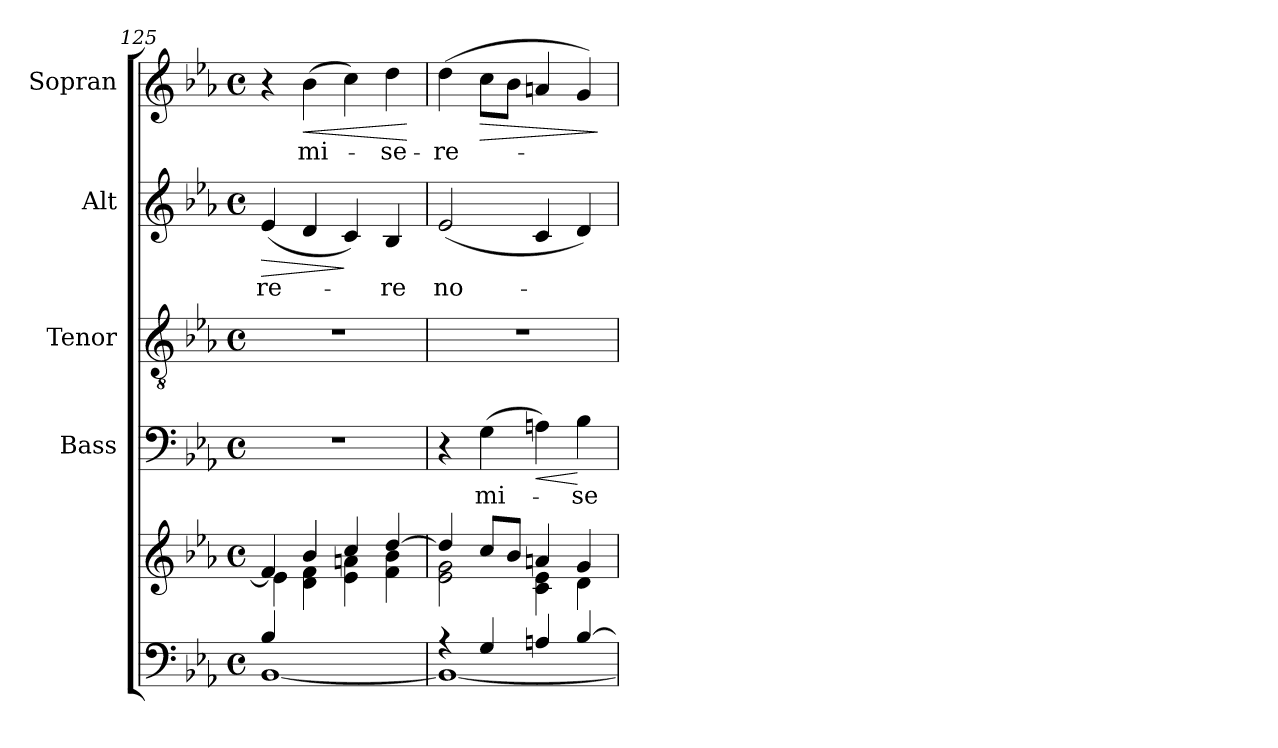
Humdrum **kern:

**kern	**kern	**kern	**text	**dynam	**kern	**kern	**text	**dynam	**kern	**text	**dynam
*part5	*part5	*part4	*part4	*part4	*part3	*part2	*part2	*part2	*part1	*part1	*part1
*staff6	*staff5	*staff4	*staff4	*staff4	*staff3	*staff2	*staff2	*staff2	*staff1	*staff1	*staff1
*	*	*I"Bass	*	*	*I"Tenor	*I"Alt	*	*	*I"Sopran	*	*
*	*	*I'B.	*	*	*I'T.	*I'A.	*	*	*I'S.	*	*
*clefF4	*clefG2	*clefF4	*	*	*clefGv2	*clefG2	*	*	*clefG2	*	*
*k[b-e-a-]	*k[b-e-a-]	*k[b-e-a-]	*	*	*k[b-e-a-]	*k[b-e-a-]	*	*	*k[b-e-a-]	*	*
*E-:	*E-:	*E-:	*	*	*E-:	*E-:	*	*	*E-:	*	*
*M4/4	*M4/4	*M4/4	*	*	*M4/4	*M4/4	*	*	*M4/4	*	*
*met(c)	*met(c)	*met(c)	*	*	*met(c)	*met(c)	*	*	*met(c)	*	*
=125	=125	=125	=125	=125	=125	=125	=125	=125	=125	=125	=125
*^	*^	*	*	*	*	*	*	*	*	*	*
!	!	!	!	!	!	!	!	!	!LO:LY:b	!LO:HP:b	!	!	!
4B-/	[<1BB-	4f/]	4e-\	1r	.	.	1r	(<4e-/	-re-	>	4r	.	.
!	!	!	!	!	!	!	!	!	!	!	!	!LO:LY:b	!LO:HP:b
2.ryy	.	4b-/	4d\ 4f\	.	.	.	.	4d/	.	.	(>4b-\	mi-	<
.	.	4cc/	4e-\ 4an\	.	.	.	.	4c/)	.	]	4cc\)	.	.
!	!	!	!	!	!	!	!	!	!LO:LY:b	!	!	!LO:LY:b	!
.	.	[>4dd/	4f\ 4b-\	.	.	.	.	4B-/	-re	.	4dd\	-se-	.
*v	*v	*	*	*	*	*	*	*	*	*	*	*	*
*	*v	*v	*	*	*	*	*	*	*	*	*	*
.	.	.	.	.	.	.	.	.	.	.	[
!!LO:PB:g=z
=126	=126	=126	=126	=126	=126	=126	=126	=126	=126	=126	=126
*^	*^	*	*	*	*	*	*	*	*	*	*
!	!	!	!	!	!	!	!	!	!LO:LY:b	!	!	!LO:LY:b	!
4rA	1BB-_	4dd/]	2e-\ 2g\	4r	.	.	1r	(<2e-/	no-	.	(>4dd\	-re-	.
!	!	!	!	!	!LO:LY:b	!	!	!	!	!	!	!	!LO:HP:b
4G/	.	8cc/L	.	(>4G\	mi-	.	.	.	.	.	8cc\L	.	>
.	.	8b-/J	.	.	.	.	.	.	.	.	8b-\J	.	.
!	!	!	!	!	!	!LO:HP:b	!	!	!	!	!	!	!
4An/	.	4an/	4c\ 4e-\	4An\)	.	<	.	4c/	.	.	4an/	.	.
!	!	!	!	!	!LO:LY:b	!	!	!	!	!	!	!	!
[>4B-/	.	4g/	4d\	4B-\	-se-	[	.	4d/)	.	.	4g/)	.	.
*v	*v	*	*	*	*	*	*	*	*	*	*	*	*
*	*v	*v	*	*	*	*	*	*	*	*	*	*
.	.	.	.	.	.	.	.	.	.	.	]
=	=	=	=	=	=	=	=	=	=	=	=
*-	*-	*-	*-	*-	*-	*-	*-	*-	*-	*-	*-
